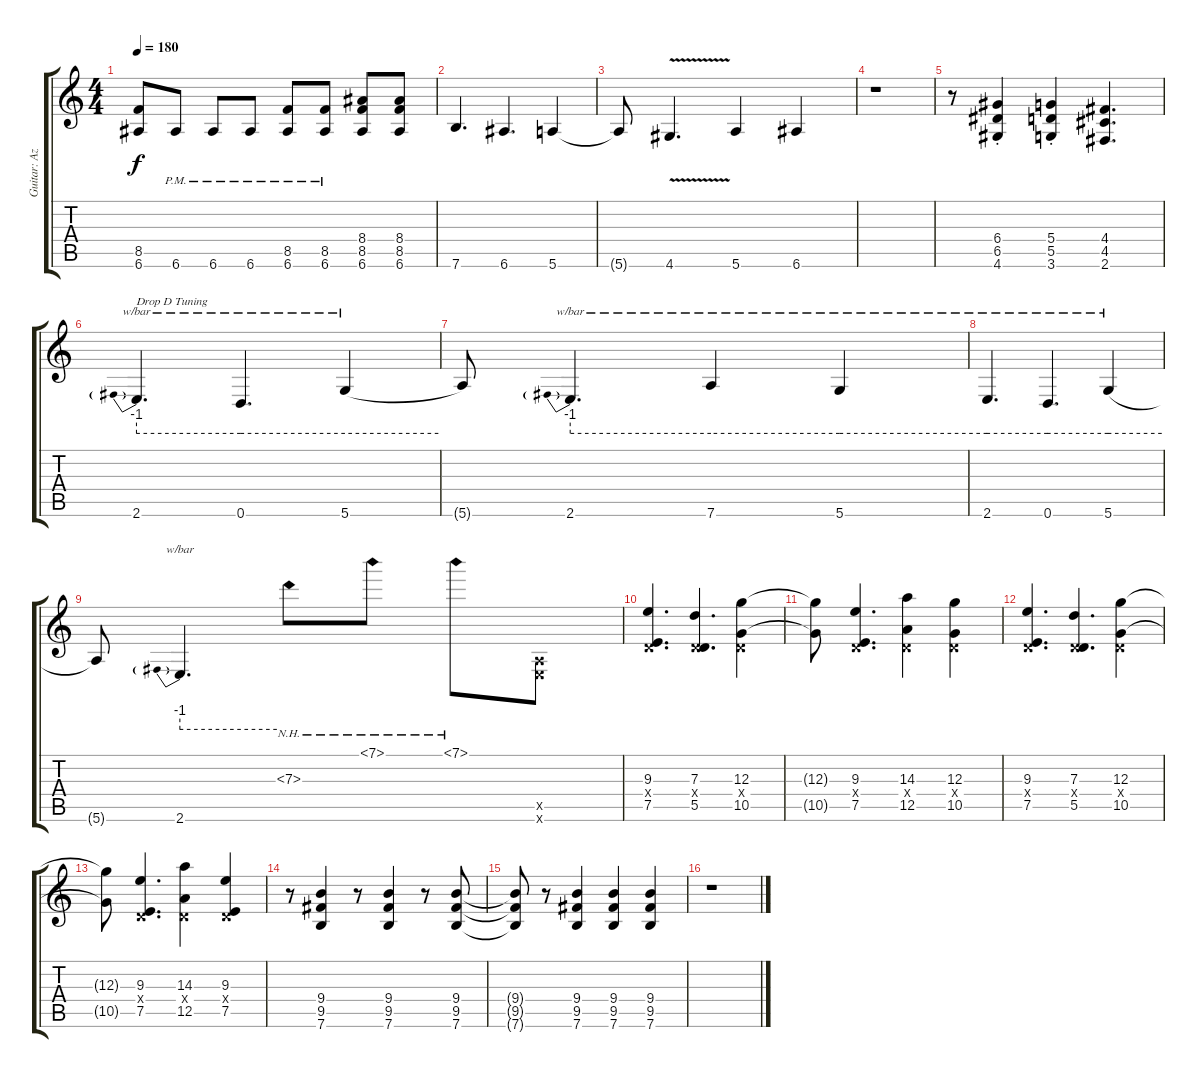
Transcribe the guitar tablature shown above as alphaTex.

\track ("Guitar: Azusa Nakano" "Guitar: Az") {instrument distortionguitar}
\staff {score tabs}
\tuning (E4 B3 G3 D3 A2 E2) {hide}
\ts (4 4)
\tempo 180
\clef g2
\ks c
(8.5 6.6).8{dy f} 6.6{pm}.8 6.6{pm}.8 6.6{pm}.8 (8.5{pm} 6.6{pm}).8 (8.5{pm} 6.6{pm}).8 (8.4 8.5 6.6).8 (8.4 8.5 6.6).8 |
7.6.4{d} 6.6.4{d} 5.6.4 |
5.6{t}.8 4.6{v}.4{d} 5.6.4 6.6.4 |
r.1 |
r.8 (6.4{st} 6.5{st} 4.6{st}).4 (5.4{st} 5.5{st} 3.6{st}).4 (4.4 4.5 2.6).4{d} |
2.6.4{d tbe (predive default 0 -4 60 -4) txt "Drop D Tuning"} 0.6.4{d tbe (hold default 0 -4 60 -4)} 5.6.4{tbe (hold default 0 -4 60 -4)} |
5.6{t}.8 2.6.4{d tbe (predive default 0 -4 60 -4)} 7.6.4{tbe (hold default 0 -4 60 -4)} 5.6.4{tbe (hold default 0 -4 60 -4)} |
2.6.4{d tbe (hold default 0 -4 60 -4)} 0.6.4{d tbe (hold default 0 -4 60 -4)} 5.6.4{tbe (hold default 0 -4 60 -4)} |
5.6{t}.8 2.6.4{d tbe (predive default 0 -4 60 -4)} 7.3{nh}.8 7.1{nh}.8 7.1{nh}.8 (0.5{x} 0.6{x}).8 |
(9.3 0.4{x} 7.5).4{d} (7.3 0.4{x} 5.5).4{d} (12.3 0.4{x} 10.5).4 |
(12.3{t} 10.5{t}).8 (9.3 0.4{x} 7.5).4{d} (14.3 0.4{x} 12.5).4 (12.3 0.4{x} 10.5).4 |
(9.3 0.4{x} 7.5).4{d} (7.3 0.4{x} 5.5).4{d} (12.3 0.4{x} 10.5).4 |
(12.3{t} 10.5{t}).8 (9.3 0.4{x} 7.5).4{d} (14.3 0.4{x} 12.5).4 (9.3 0.4{x} 7.5).4 |
r.8 (9.4 9.5 7.6).4 r.8 (9.4 9.5 7.6).4 r.8 (9.4 9.5 7.6).8 |
(9.4{t} 9.5{t} 7.6{t}).8 r.8 (9.4 9.5 7.6).4 (9.4 9.5 7.6).4 (9.4 9.5 7.6).4 |
r.1
